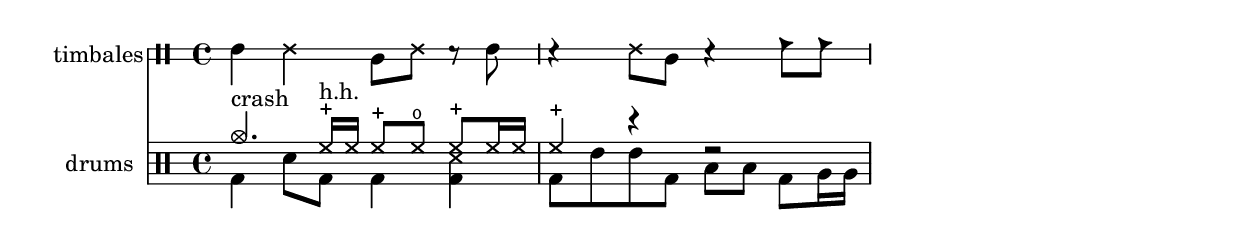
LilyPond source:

\version "2.19.56"

\header {
  lsrtags = "percussion, preparing-parts, really-simple, rhythms, specific-notation"

  texidoc = "
Using the powerful pre-configured tools such as the @code{\\drummode}
function and the @code{DrumStaff} context, inputting drum parts is
quite easy: drums are placed at their own staff positions (with a
special clef symbol) and have note heads according to the drum.
Attaching an extra symbol to the drum or restricting the number of
lines is possible.

"
  doctitle = "Adding drum parts"
} % begin verbatim

drh = \drummode {
        cymc4.^"crash" hhc16^"h.h." hh hhc8 hho hhc8 hh16 hh
        hhc4 r4 r2
      }
drl = \drummode {
        bd4 sn8 bd bd4 << bd ss >>
        bd8 tommh tommh bd toml toml bd tomfh16 tomfh
      }
timb = \drummode {
         timh4 ssh timl8 ssh r timh r4
         ssh8 timl r4 cb8 cb
       }

\score {
  <<
    \new DrumStaff \with {
      instrumentName = #"timbales"
      drumStyleTable = #timbales-style
      \override StaffSymbol.line-count = #2
      \override BarLine.bar-extent = #'(-1 . 1)
    }
    <<
      \timb
    >>
    \new DrumStaff \with { instrumentName = #"drums" }
    <<
      \new DrumVoice { \stemUp \drh }
      \new DrumVoice { \stemDown \drl }
    >>
  >>
  \layout { }
  \midi { \tempo 4 = 120 }
}
